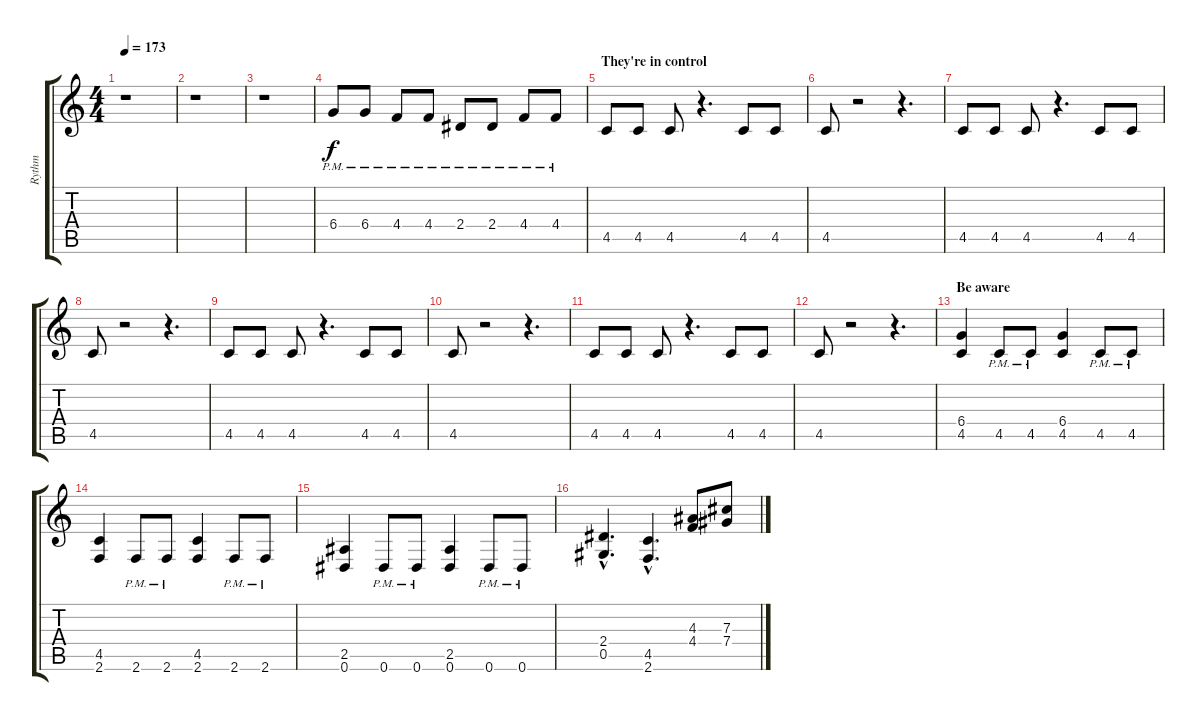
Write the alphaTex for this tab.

\track ("Rythm" "Rythm") {instrument distortionguitar}
\staff {score tabs}
\tuning (Eb4 Bb3 Gb3 Db3 Ab2 Eb2) {hide}
\ts (4 4)
\tempo 173
\clef g2
\ks c
r.1{dy f} |
r.1 |
r.1 |
6.4{pm}.8 6.4{pm}.8 4.4{pm}.8 4.4{pm}.8 2.4{pm}.8 2.4{pm}.8 4.4{pm}.8 4.4{pm}.8 |
\section ("" "They're in control")
4.5.8 4.5.8 4.5.8 r.4{d} 4.5.8 4.5.8 |
4.5.8 r.2 r.4{d} |
4.5.8 4.5.8 4.5.8 r.4{d} 4.5.8 4.5.8 |
4.5.8 r.2 r.4{d} |
4.5.8 4.5.8 4.5.8 r.4{d} 4.5.8 4.5.8 |
4.5.8 r.2 r.4{d} |
4.5.8 4.5.8 4.5.8 r.4{d} 4.5.8 4.5.8 |
4.5.8 r.2 r.4{d} |
\section ("" "Be aware")
(6.4 4.5).4 4.5{pm}.8 4.5{pm}.8 (6.4 4.5).4 4.5{pm}.8 4.5{pm}.8 |
(4.5 2.6).4 2.6{pm}.8 2.6{pm}.8 (4.5 2.6).4 2.6{pm}.8 2.6{pm}.8 |
(2.5 0.6).4 0.6{pm}.8 0.6{pm}.8 (2.5 0.6).4 0.6{pm}.8 0.6{pm}.8 |
(2.4{hac} 0.5{hac}).4{d} (4.5{hac} 2.6{hac}).4{d} (4.3 4.4).8 (7.3 7.4).8
